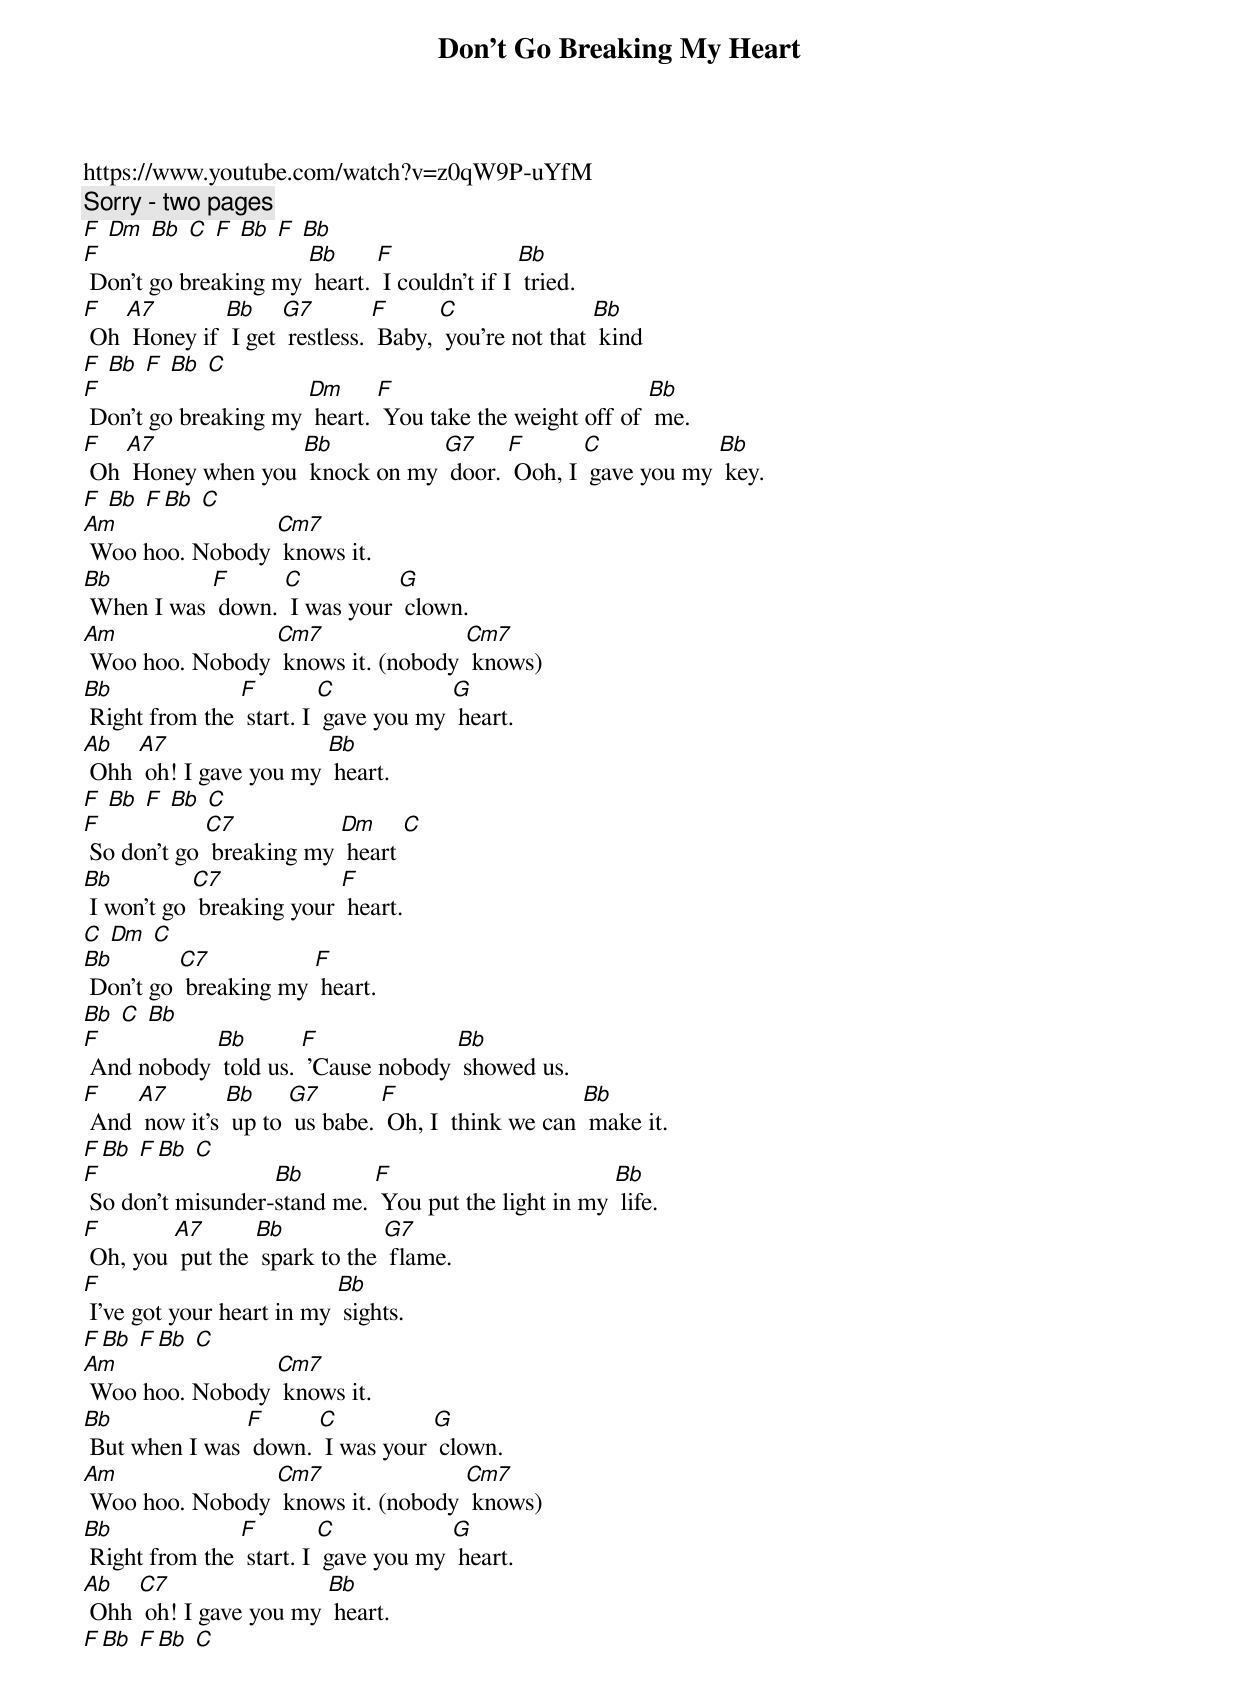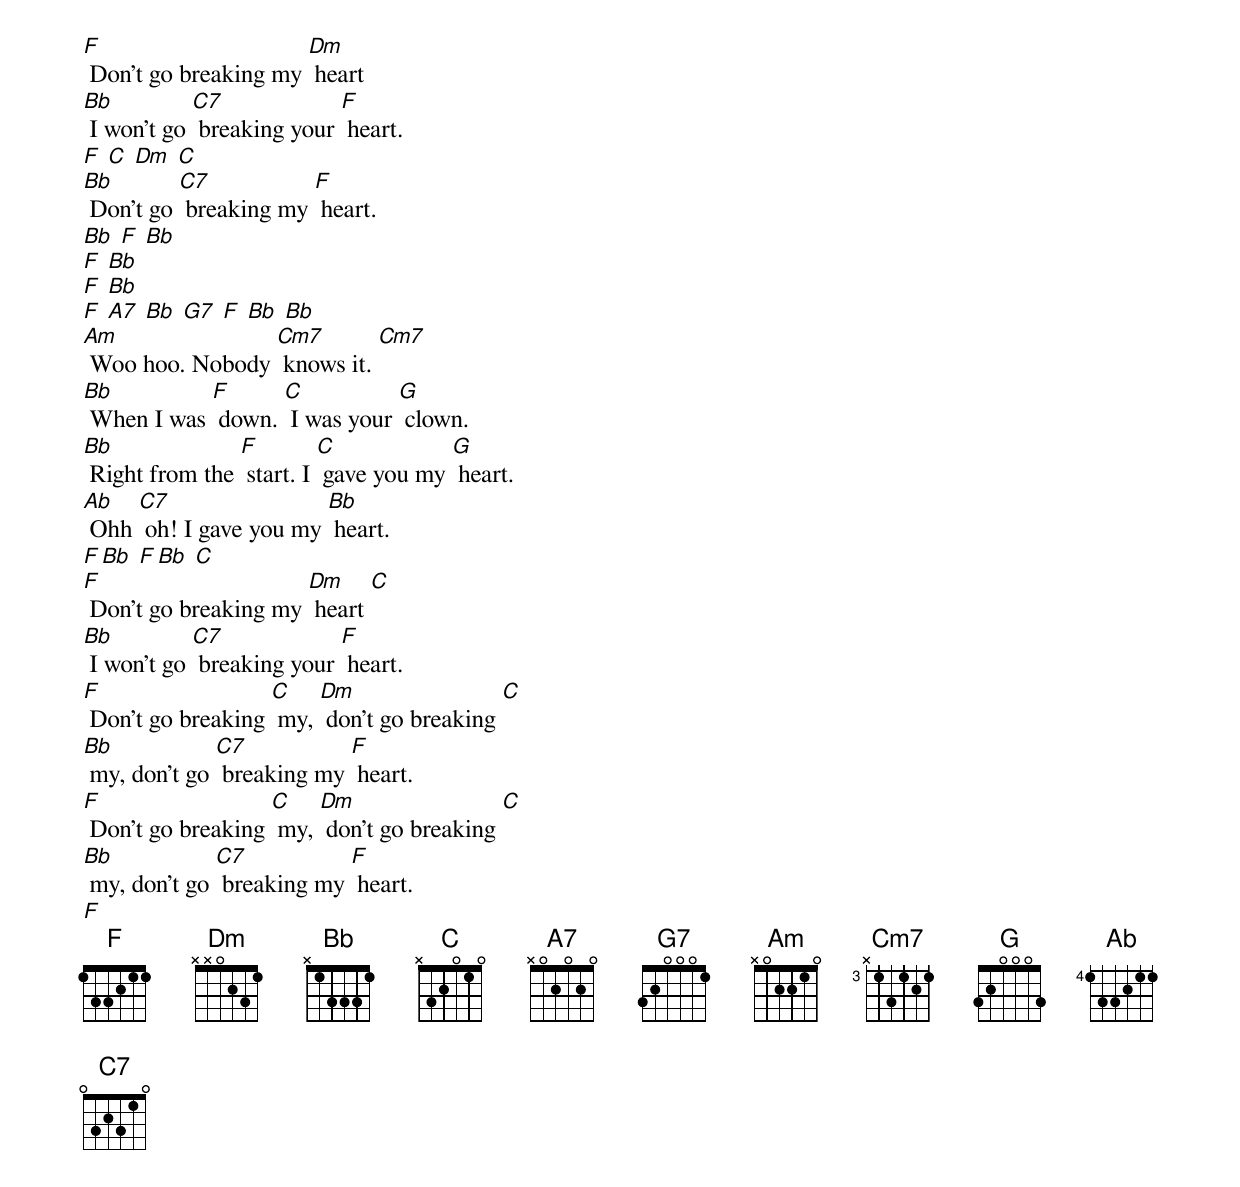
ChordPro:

{t:Don't Go Breaking My Heart}
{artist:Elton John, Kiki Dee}
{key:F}
https://www.youtube.com/watch?v=z0qW9P-uYfM
{c:  Sorry - two pages }
[F] [Dm] [Bb] [C] [F] [Bb] [F] [Bb]
[F] Don't go breaking my [Bb] heart. [F] I couldn't if I [Bb] tried.
[F] Oh [A7] Honey if [Bb] I get [G7] restless. [F] Baby, [C] you're not that [Bb] kind
{c: }
[F] [Bb] [F] [Bb] [C]
[F] Don't go breaking my [Dm] heart. [F] You take the weight off of [Bb] me.
[F] Oh [A7] Honey when you [Bb] knock on my [G7] door. [F] Ooh, I [C] gave you my [Bb] key.
[F] [Bb] [F][Bb] [C]
[Am] Woo hoo. Nobody [Cm7] knows it.
[Bb] When I was [F] down. [C] I was your [G] clown.
[Am] Woo hoo. Nobody [Cm7] knows it. (nobody [Cm7] knows)
[Bb] Right from the [F] start. I [C] gave you my [G] heart.
[Ab] Ohh [A7] oh! I gave you my [Bb] heart.
{c: }
[F] [Bb] [F] [Bb] [C]
[F] So don't go [C7] breaking my [Dm] heart [C]
[Bb] I won't go [C7] breaking your [F] heart.
[C] [Dm] [C]
[Bb] Don't go [C7] breaking my [F] heart.
{c: }
[Bb] [C] [Bb]
[F] And nobody [Bb] told us. [F] 'Cause nobody [Bb] showed us.
[F] And [A7] now it's [Bb] up to [G7] us babe. [F] Oh, I  think we can [Bb] make it.
{c: }
[F][Bb] [F][Bb] [C]
[F] So don't misunder-[Bb]stand me. [F] You put the light in my [Bb] life.
[F] Oh, you [A7] put the [Bb] spark to the [G7] flame.
[F] I've got your heart in my [Bb] sights.
{c: }
[F][Bb] [F][Bb] [C]
[Am] Woo hoo. Nobody [Cm7] knows it.
[Bb] But when I was [F] down. [C] I was your [G] clown.
[Am] Woo hoo. Nobody [Cm7] knows it. (nobody [Cm7] knows)
[Bb] Right from the [F] start. I [C] gave you my [G] heart.
[Ab] Ohh [C7] oh! I gave you my [Bb] heart.
{c: }
[F][Bb] [F][Bb] [C]
{np}



[F] Don't go breaking my [Dm] heart
[Bb] I won't go [C7] breaking your [F] heart.
{c: }
[F] [C] [Dm] [C]
[Bb] Don't go [C7] breaking my [F] heart.
{c: }
[Bb] [F] [Bb]
[F] [Bb]
[F] [Bb]
[F] [A7] [Bb] [G7] [F] [Bb] [Bb]
[Am] Woo hoo. Nobody [Cm7] knows it. [Cm7]
[Bb] When I was [F] down. [C] I was your [G] clown.
[Bb] Right from the [F] start. I [C] gave you my [G] heart.
[Ab] Ohh [C7] oh! I gave you my [Bb] heart.
{c: }
[F][Bb] [F][Bb] [C]
[F] Don't go breaking my [Dm] heart [C]
[Bb] I won't go [C7] breaking your [F] heart.
[F] Don't go breaking [C] my, [Dm] don't go breaking [C]
[Bb] my, don't go [C7] breaking my [F] heart.
[F] Don't go breaking [C] my, [Dm] don't go breaking [C]
[Bb] my, don't go [C7] breaking my [F] heart.
[F]
